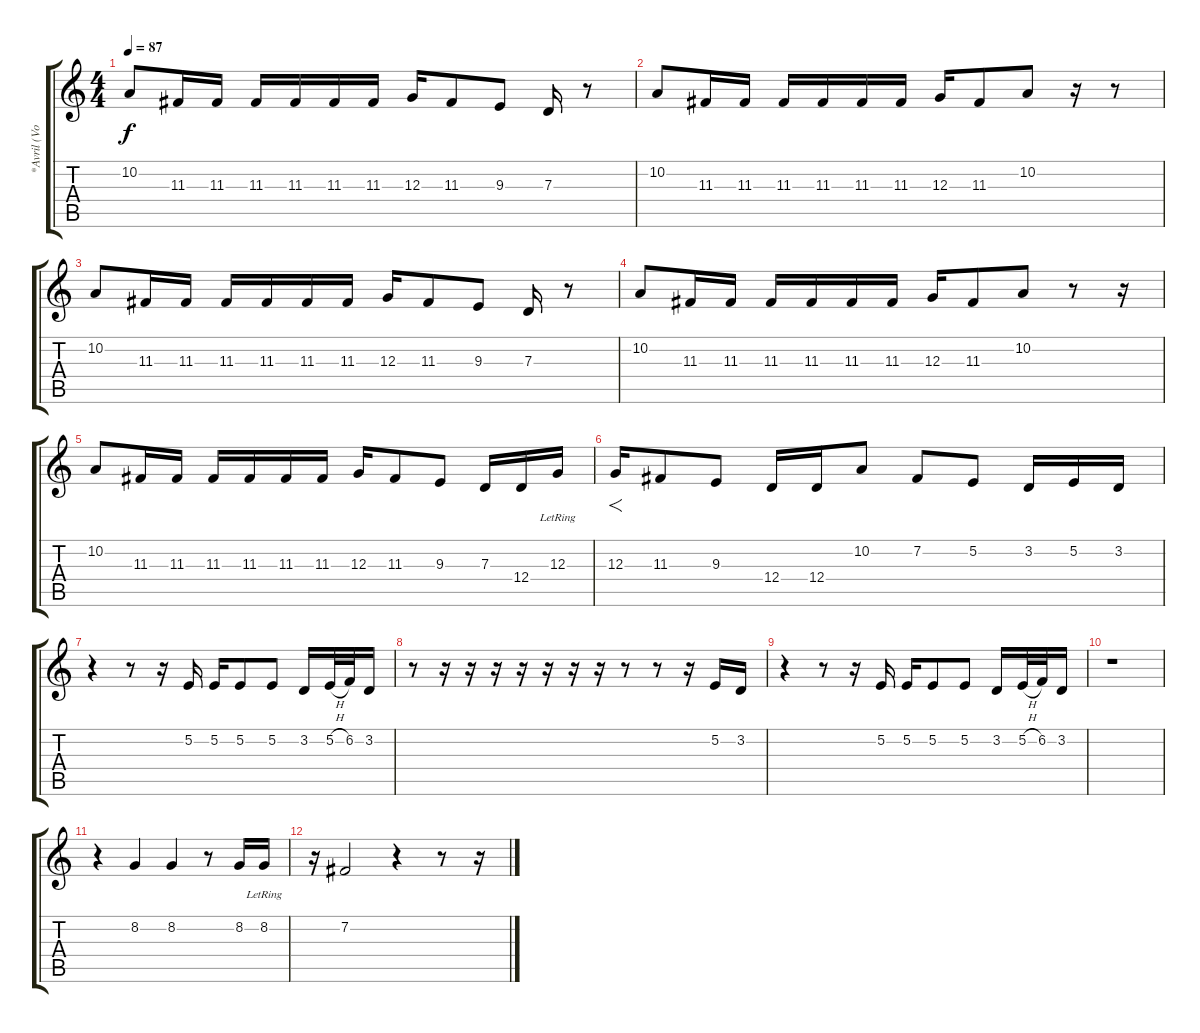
\track ("*Avril (Vocals)" "*Avril (Vo") {instrument honkytonkpiano}
\staff {score tabs}
\tuning (E4 B3 G3 D3 A2 E2) {hide}
\ts (4 4)
\tempo 87
\clef g2
\ks c
10.2.8{dy f} 11.3.16 11.3.16 11.3.16 11.3.16 11.3.16 11.3.16 12.3.16 11.3.8 9.3.8 7.3.16 r.8 |
10.2.8 11.3.16 11.3.16 11.3.16 11.3.16 11.3.16 11.3.16 12.3.16 11.3.8 10.2.8 r.16 r.8 |
10.2.8 11.3.16 11.3.16 11.3.16 11.3.16 11.3.16 11.3.16 12.3.16 11.3.8 9.3.8 7.3.16 r.8 |
10.2.8 11.3.16 11.3.16 11.3.16 11.3.16 11.3.16 11.3.16 12.3.16 11.3.8 10.2.8 r.8 r.16 |
10.2.8 11.3.16 11.3.16 11.3.16 11.3.16 11.3.16 11.3.16 12.3.16 11.3.8 9.3.8 7.3.16 12.4.16 12.3{lr}.16 |
12.3.16{f} 11.3.8 9.3.8 12.4.16 12.4.16 10.2.8 7.2.8 5.2.8 3.2.16 5.2.16 3.2.16 |
r.4 r.8 r.16 5.2.16 5.2.16 5.2.8 5.2.8 3.2.16 5.2{h}.32 6.2.32 3.2.16 |
r.8 r.16 r.16 r.16 r.16 r.16 r.16 r.16 r.8 r.8 r.16 5.2.16 3.2.16 |
r.4 r.8 r.16 5.2.16 5.2.16 5.2.8 5.2.8 3.2.16 5.2{h}.32 6.2.32 3.2.16 |
r.1 |
r.4 8.2.4 8.2.4 r.8 8.2.16 8.2{lr}.16 |
r.16 7.2.2 r.4 r.8 r.16
